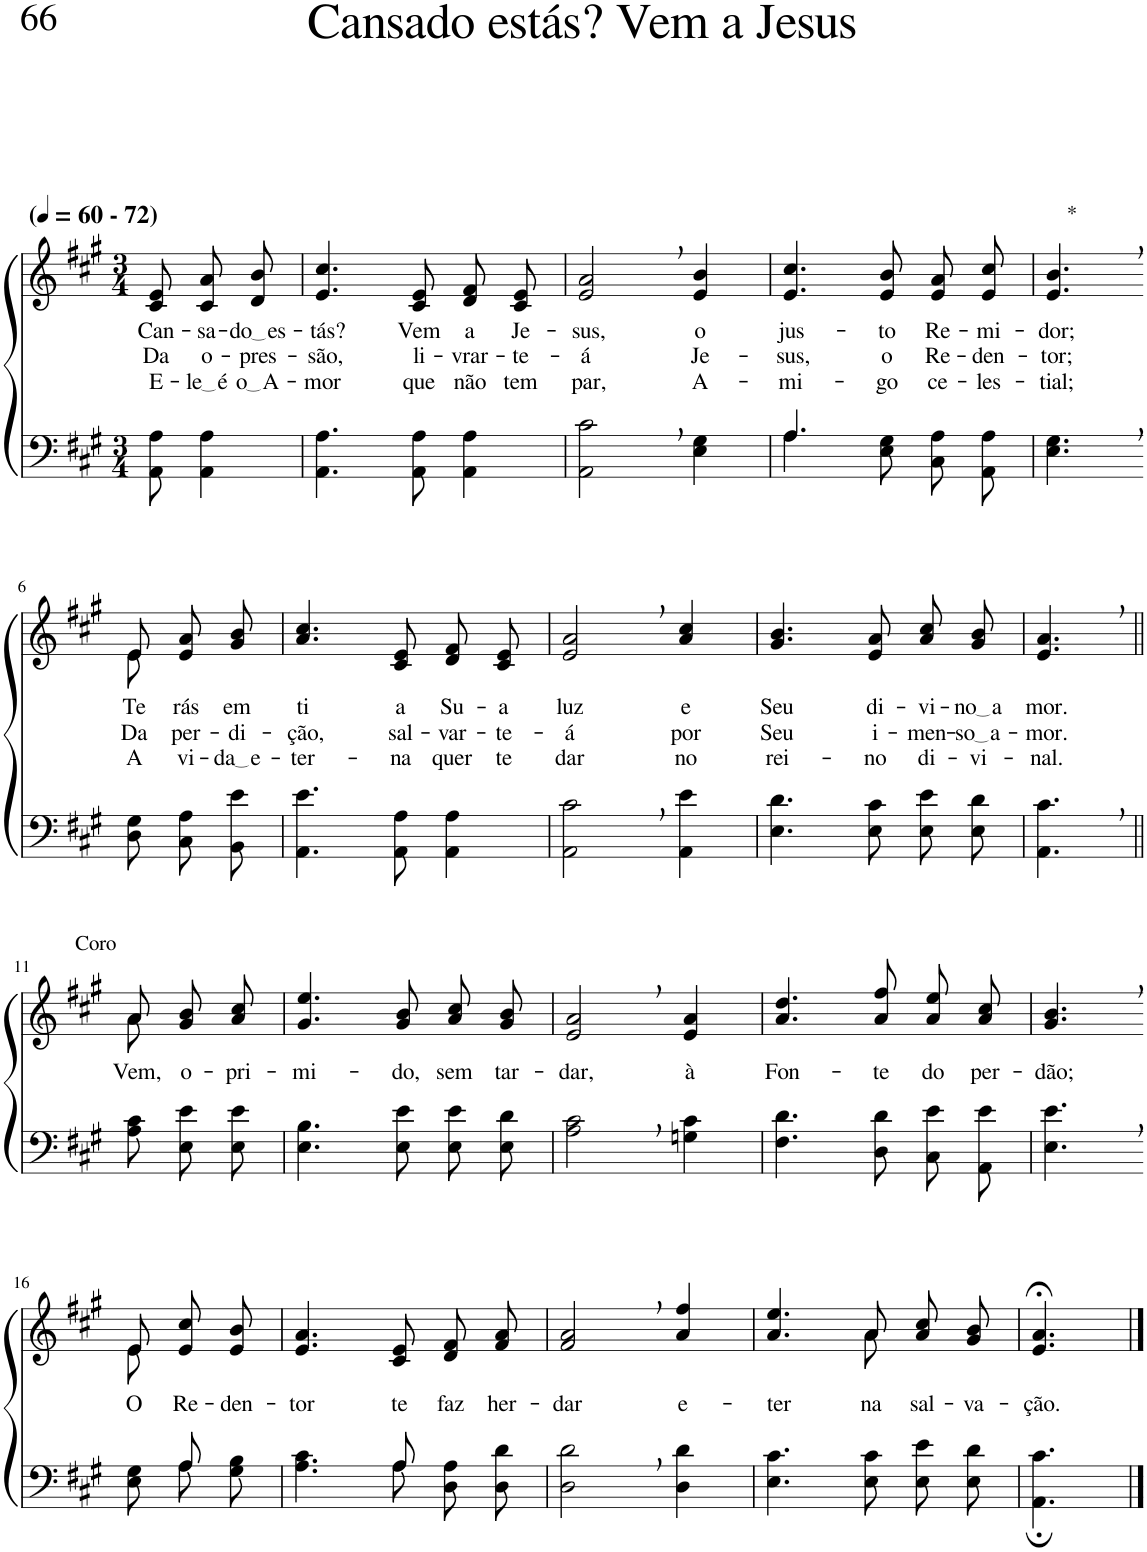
**kern	**kern	**text	**text	**text
*part2	*part1	*part1	*part1	*part1
*staff2	*staff1	*staff1	*staff1	*staff1
*I"Parte III e IV	*I"Parte I e II	*	*	*
*clefF4	*clefG2	*	*	*
*Trd1c2	*Trd1c2	*	*	*
*k[f#c#g#]	*k[f#c#g#]	*	*	*
*M3/4	*M3/4	*	*	*
*MM60	*MM60	*	*	*
=1	=1	=1	=1	=1
!	!LO:TX:a:B:t=(	!	!	!
!	!LO:TX:a:B:t=- 72)	!	!	!
!	!	!LO:LY:b	!LO:LY:b	!LO:LY:b
8AA\ 8A\	8c#/ 8e/	Can-	Da	E-
!	!	!LO:LY:b	!LO:LY:b	!LO:LY:b
4AA\ 4A\	8c#/ 8a/L	-sa-	o-	le é
!	!	!LO:LY:b	!LO:LY:b	!LO:LY:b
.	8d/ 8b/J	do es	-pres-	o A
=2	=2	=2	=2	=2
!	!	!LO:LY:b	!LO:LY:b	!LO:LY:b
4.AA\ 4.A\	4.e/ 4.cc#/	-tás?	-são,	-mor
!	!	!LO:LY:b	!LO:LY:b	!LO:LY:b
8AA\ 8A\	8c#/ 8e/	Vem	li-	que
!	!	!LO:LY:b	!LO:LY:b	!LO:LY:b
4AA\ 4A\	8d/ 8f#/L	a	-vrar-	não
!	!	!LO:LY:b	!LO:LY:b	!LO:LY:b
.	8c#/ 8e/J	Je-	-te-	tem
=3	=3	=3	=3	=3
!	!	!LO:LY:b	!LO:LY:b	!LO:LY:b
2AA\, 2c#\,	2e/, 2a/,	-sus,	-á	par,
!	!	!LO:LY:b	!LO:LY:b	!LO:LY:b
4E\ 4G#\	4e/ 4b/	o	Je-	A-
=4	=4	=4	=4	=4
*^	*	*	*	*
!	!	!	!LO:LY:b	!LO:LY:b	!LO:LY:b
4.A/	4.A\	4.e/ 4.cc#/	jus-	-sus,	-mi-
!	!	!	!LO:LY:b	!LO:LY:b	!LO:LY:b
4.ryy	8E\ 8G#\	8e/ 8b/	-to	o	-go
!	!	!	!LO:LY:b	!LO:LY:b	!LO:LY:b
.	8C#\ 8A\L	8e/ 8a/L	Re-	Re-	ce-
!	!	!	!LO:LY:b	!LO:LY:b	!LO:LY:b
.	8AA\ 8A\J	8e/ 8cc#/J	-mi-	-den-	-les-
=5	=5	=5	=5	=5	=5
!	!	!LO:TX:a:t=*	!	!	!
!	!	!	!LO:LY:b	!LO:LY:b	!LO:LY:b
*v	*v	*	*	*	*
4.E\, 4.G#\,	4.e/, 4.b/,	-dor;	-tor;	-tial;
!!LO:LB:g=z
=6-	=6-	=6-	=6-	=6-
*	*^	*	*	*
!	!	!	!LO:LY:b	!LO:LY:b	!LO:LY:b
8D\ 8G#\	8e/	8e\	Te-	Da	A
!	!	!	!LO:LY:b	!LO:LY:b	!LO:LY:b
8C#\ 8A\L	8e/ 8a/L	4ryy	-rás	per-	vi-
!	!	!	!LO:LY:b	!LO:LY:b	!LO:LY:b
8BB\ 8e\J	8g#/ 8b/J	.	em	-di-	da e
*	*v	*v	*	*	*
=7	=7	=7	=7	=7
!	!	!LO:LY:b	!LO:LY:b	!LO:LY:b
4.AA\ 4.e\	4.a/ 4.cc#/	ti	-ção,	-ter-
!	!	!LO:LY:b	!LO:LY:b	!LO:LY:b
8AA\ 8A\	8c#/ 8e/	a	sal-	-na
!	!	!LO:LY:b	!LO:LY:b	!LO:LY:b
4AA\ 4A\	8d/ 8f#/L	Su-	-var-	quer
!	!	!LO:LY:b	!LO:LY:b	!LO:LY:b
.	8c#/ 8e/J	-a	-te-	te
=8	=8	=8	=8	=8
!	!	!LO:LY:b	!LO:LY:b	!LO:LY:b
2AA\, 2c#\,	2e/, 2a/,	luz	-á	dar
!	!	!LO:LY:b	!LO:LY:b	!LO:LY:b
4AA\ 4e\	4a/ 4cc#/	e	por	no
=9	=9	=9	=9	=9
!	!	!LO:LY:b	!LO:LY:b	!LO:LY:b
4.E\ 4.d\	4.g#/ 4.b/	Seu	Seu	rei-
!	!	!LO:LY:b	!LO:LY:b	!LO:LY:b
8E\ 8c#\	8e/ 8a/	di-	i-	-no
!	!	!LO:LY:b	!LO:LY:b	!LO:LY:b
8E\ 8e\L	8a/ 8cc#/L	-vi-	-men-	di-
!	!	!LO:LY:b	!LO:LY:b	!LO:LY:b
8E\ 8d\J	8g#/ 8b/J	no a	so a	-vi-
=10	=10	=10	=10	=10
!	!	!LO:LY:b	!LO:LY:b	!LO:LY:b
4.AA\, 4.c#\,	4.e/, 4.a/,	mor.	-mor.	-nal.
!!LO:LB:g=z
=11||	=11||	=11||	=11||	=11||
*	*^	*	*	*
!	!LO:TX:a:t=Coro	!	!	!	!
!	!	!	!LO:LY:b	!	!
8A\ 8c#\	8a/	8a\	Vem,	.	.
!	!	!	!LO:LY:b	!	!
8E\ 8e\L	8g#/ 8b/L	4ryy	o-	.	.
!	!	!	!LO:LY:b	!	!
8E\ 8e\J	8a/ 8cc#/J	.	-pri-	.	.
*	*v	*v	*	*	*
=12	=12	=12	=12	=12
!	!	!LO:LY:b	!	!
4.E\ 4.B\	4.g#/ 4.ee/	-mi-	.	.
!	!	!LO:LY:b	!	!
8E\ 8e\	8g#/ 8b/	-do,	.	.
!	!	!LO:LY:b	!	!
8E\ 8e\L	8a/ 8cc#/L	sem	.	.
!	!	!LO:LY:b	!	!
8E\ 8d\J	8g#/ 8b/J	tar-	.	.
=13	=13	=13	=13	=13
!	!	!LO:LY:b	!	!
2A\, 2c#\,	2e/, 2a/,	-dar,	.	.
!	!	!LO:LY:b	!	!
4Gn\ 4c#\	4e/ 4a/	à	.	.
=14	=14	=14	=14	=14
!	!	!LO:LY:b	!	!
4.F#\ 4.d\	4.a/ 4.dd/	Fon-	.	.
!	!	!LO:LY:b	!	!
8D\ 8d\	8a/ 8ff#/	-te	.	.
!	!	!LO:LY:b	!	!
8C#\ 8e\L	8a\ 8ee\L	do	.	.
!	!	!LO:LY:b	!	!
8AA\ 8e\J	8a\ 8cc#\J	per-	.	.
=15	=15	=15	=15	=15
!	!	!LO:LY:b	!	!
4.E\, 4.e\,	4.g#/, 4.b/,	-dão;	.	.
!!LO:LB:g=z
=16-	=16-	=16-	=16-	=16-
*^	*^	*	*	*
!	!	!	!	!LO:LY:b	!	!
8ryy	8E\ 8G#\	8e/	8e\	-O	.	.
!	!	!	!	!LO:LY:b	!	!
8A/	8A\L	8e/ 8cc#/L	4ryy	Re-	.	.
!	!	!	!	!LO:LY:b	!	!
8ryy	8G#\ 8B\J	8e/ 8b/J	.	-den-	.	.
*	*	*v	*v	*	*	*
=17	=17	=17	=17	=17	=17
!	!	!	!LO:LY:b	!	!
4.ryy	4.A\ 4.c#\	4.e/ 4.a/	-tor	.	.
!	!	!	!LO:LY:b	!	!
8A/	8A\	8c#/ 8e/	te	.	.
!	!	!	!LO:LY:b	!	!
4ryy	8D\ 8A\L	8d/ 8f#/L	faz	.	.
!	!	!	!LO:LY:b	!	!
.	8D\ 8d\J	8f#/ 8a/J	her-	.	.
=18	=18	=18	=18	=18	=18
!	!	!	!LO:LY:b	!	!
*v	*v	*	*	*	*
2D\, 2d\,	2f#/, 2a/,	-dar	.	.
!	!	!LO:LY:b	!	!
4D\ 4d\	4a/ 4ff#/	e-	.	.
=19	=19	=19	=19	=19
!	!	!LO:LY:b	!	!
*	*^	*	*	*
4.E\ 4.c#\	4.a/ 4.ee/	4.ryy	-ter-	.	.
!	!	!	!LO:LY:b	!	!
8E\ 8c#\	8a/	8a\	-na	.	.
!	!	!	!LO:LY:b	!	!
8E\ 8e\L	8a/ 8cc#/L	4ryy	sal-	.	.
!	!	!	!LO:LY:b	!	!
8E\ 8d\J	8g#/ 8b/J	.	-va-	.	.
*	*v	*v	*	*	*
=20	=20	=20	=20	=20
!	!	!LO:LY:b	!	!
4.AA\; 4.c#\;	4.e/;< 4.a/;<	-ção.	.	.
==	==	==	==	==
*-	*-	*-	*-	*-
